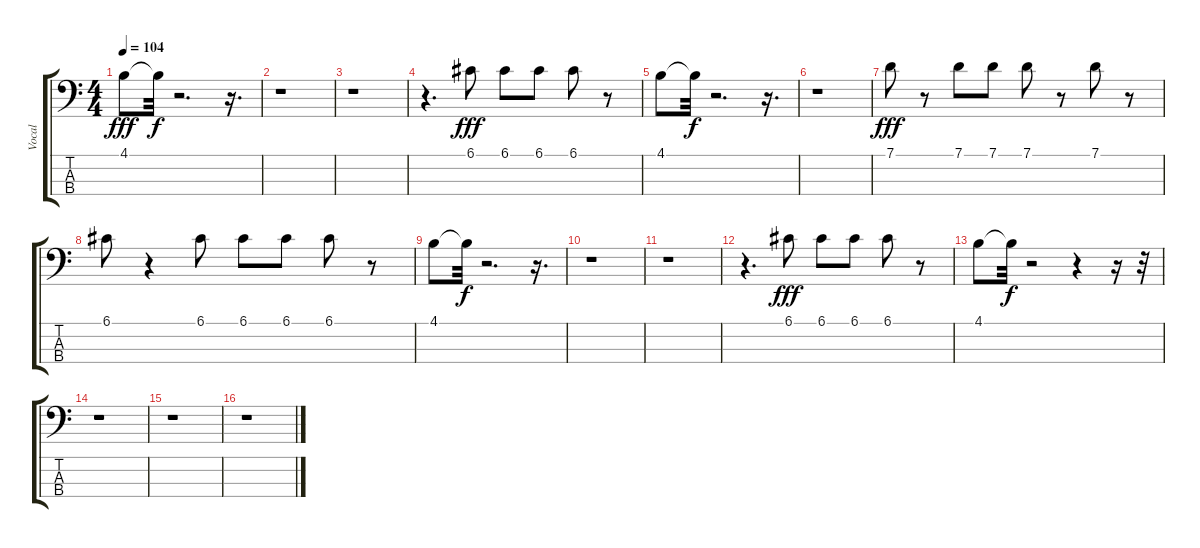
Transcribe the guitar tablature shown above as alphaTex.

\track ("Vocal" "Vocal") {instrument synthbass1}
\staff {score tabs}
\tuning (G2 D2 A1 E1) {hide}
\ts (4 4)
\tempo 104
\clef f4
\ks c
4.1.8{dy fff} 4.1{t}.32{dy f} r.2{d} r.16{d} |
r.1 |
r.1 |
r.4{d} 6.1.8{dy fff} 6.1.8 6.1.8 6.1.8 r.8 |
4.1.8 4.1{t}.32{dy f} r.2{d} r.16{d} |
r.1 |
7.1.8{dy fff} r.8 7.1.8 7.1.8 7.1.8 r.8 7.1.8 r.8 |
6.1.8 r.4 6.1.8 6.1.8 6.1.8 6.1.8 r.8 |
4.1.8 4.1{t}.32{dy f} r.2{d} r.16{d} |
r.1 |
r.1 |
r.4{d} 6.1.8{dy fff} 6.1.8 6.1.8 6.1.8 r.8 |
4.1.8 4.1{t}.32{dy f} r.2 r.4 r.16 r.32 |
r.1 |
r.1 |
r.1
